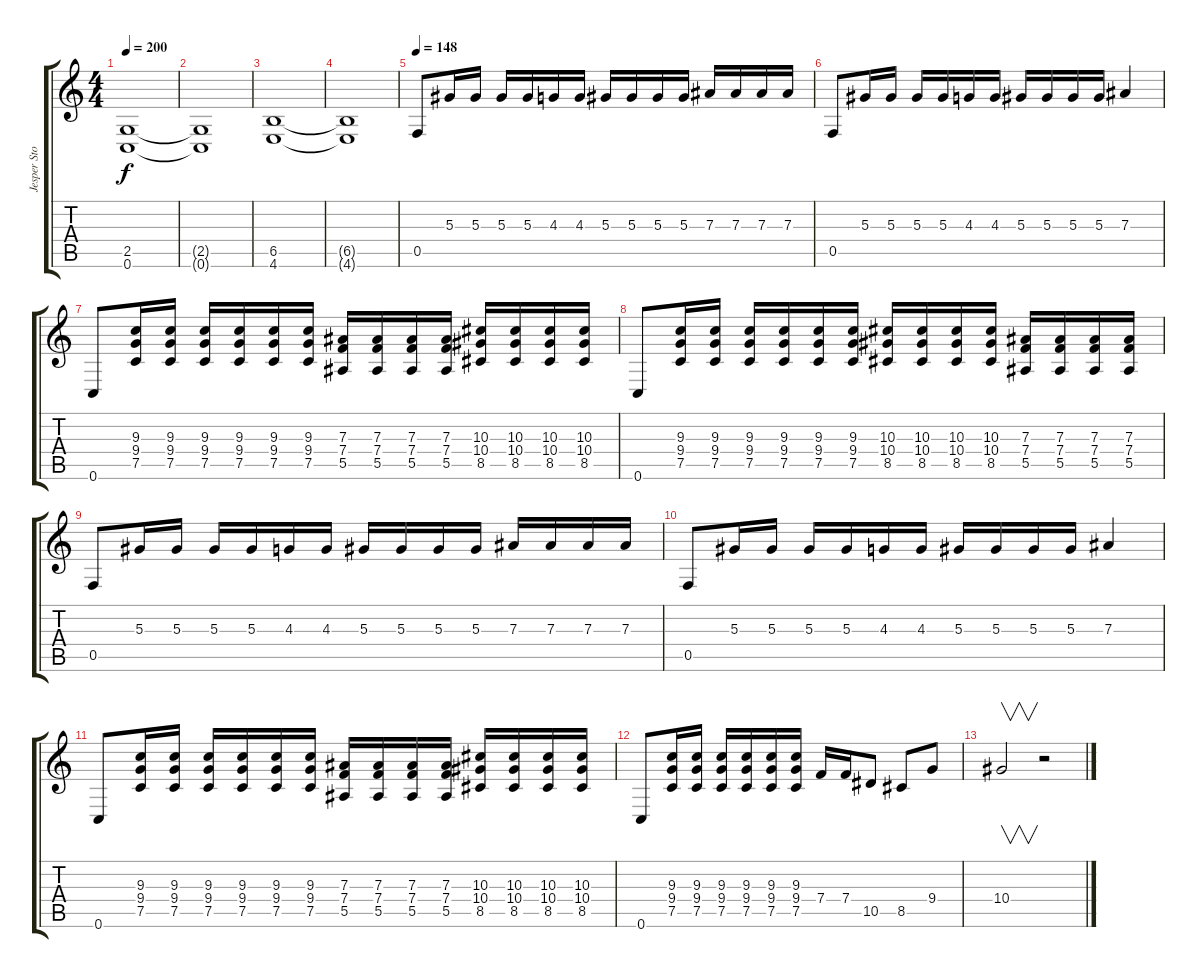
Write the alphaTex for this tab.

\track ("Jesper Stormblad" "Jesper Sto") {instrument distortionguitar}
\staff {score tabs}
\tuning (C4 G3 Eb3 Bb2 F2 C2) {hide}
\ts (4 4)
\tempo 200
\clef g2
\ks c
(2.5 0.6).1{dy f} |
(2.5{t} 0.6{t}).1 |
(6.5 4.6).1 |
(6.5{t} 4.6{t}).1 |
\tempo 148
0.5.8 5.3.16 5.3.16 5.3.16 5.3.16 4.3.16 4.3.16 5.3.16 5.3.16 5.3.16 5.3.16 7.3.16 7.3.16 7.3.16 7.3.16 |
0.5.8 5.3.16 5.3.16 5.3.16 5.3.16 4.3.16 4.3.16 5.3.16 5.3.16 5.3.16 5.3.16 7.3.4 |
0.6.8 (9.3 9.4 7.5).16 (9.3 9.4 7.5).16 (9.3 9.4 7.5).16 (9.3 9.4 7.5).16 (9.3 9.4 7.5).16 (9.3 9.4 7.5).16 (7.3 7.4 5.5).16 (7.3 7.4 5.5).16 (7.3 7.4 5.5).16 (7.3 7.4 5.5).16 (10.3 10.4 8.5).16 (10.3 10.4 8.5).16 (10.3 10.4 8.5).16 (10.3 10.4 8.5).16 |
0.6.8 (9.3 9.4 7.5).16 (9.3 9.4 7.5).16 (9.3 9.4 7.5).16 (9.3 9.4 7.5).16 (9.3 9.4 7.5).16 (9.3 9.4 7.5).16 (10.3 10.4 8.5).16 (10.3 10.4 8.5).16 (10.3 10.4 8.5).16 (10.3 10.4 8.5).16 (7.3 7.4 5.5).16 (7.3 7.4 5.5).16 (7.3 7.4 5.5).16 (7.3 7.4 5.5).16 |
0.5.8 5.3.16 5.3.16 5.3.16 5.3.16 4.3.16 4.3.16 5.3.16 5.3.16 5.3.16 5.3.16 7.3.16 7.3.16 7.3.16 7.3.16 |
0.5.8 5.3.16 5.3.16 5.3.16 5.3.16 4.3.16 4.3.16 5.3.16 5.3.16 5.3.16 5.3.16 7.3.4 |
0.6.8 (9.3 9.4 7.5).16 (9.3 9.4 7.5).16 (9.3 9.4 7.5).16 (9.3 9.4 7.5).16 (9.3 9.4 7.5).16 (9.3 9.4 7.5).16 (7.3 7.4 5.5).16 (7.3 7.4 5.5).16 (7.3 7.4 5.5).16 (7.3 7.4 5.5).16 (10.3 10.4 8.5).16 (10.3 10.4 8.5).16 (10.3 10.4 8.5).16 (10.3 10.4 8.5).16 |
0.6.8 (9.3 9.4 7.5).16 (9.3 9.4 7.5).16 (9.3 9.4 7.5).16 (9.3 9.4 7.5).16 (9.3 9.4 7.5).16 (9.3 9.4 7.5).16 7.4.16 7.4.16 10.5.8 8.5.8 9.4.8 |
10.4.2{v} r.2
